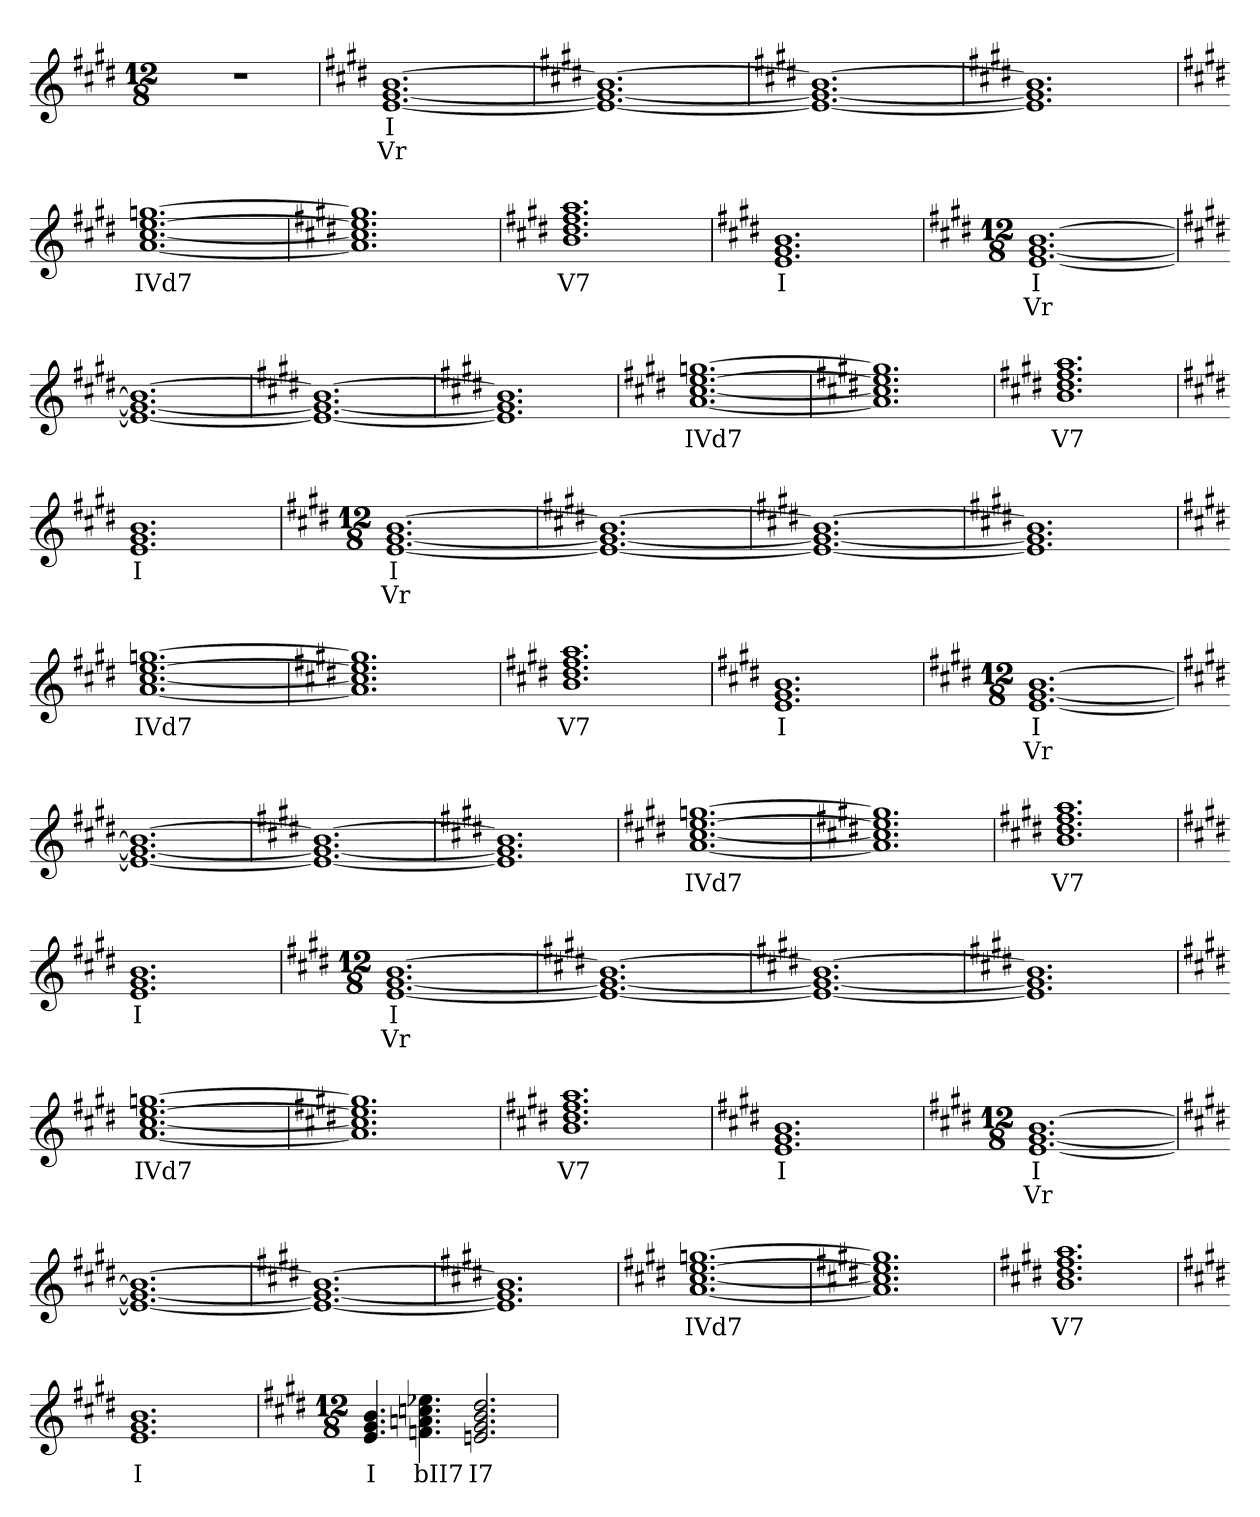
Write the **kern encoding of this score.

**kern	**text	**text
*part1	*part1	*part1
*staff1	*staff1	*staff1
*k[f#c#g#d#]	*	*
*E:	*	*
*M12/8	*	*
=	=	=
1.r	.	.
=	=	=
*k[f#c#g#d#]	*	*
*E:	*	*
[1.e [1.g# [1.b	I	Vr
=	=	=
*k[f#c#g#d#]	*	*
*E:	*	*
1.e_ 1.g#_ 1.b_	.	.
=	=	=
*k[f#c#g#d#]	*	*
*E:	*	*
1.e_ 1.g#_ 1.b_	.	.
=	=	=
*k[f#c#g#d#]	*	*
*E:	*	*
1.e] 1.g#] 1.b]	.	.
=	=	=
*k[f#c#g#d#]	*	*
*E:	*	*
[1.a [1.cc# [1.ee [1.ggn	IVd7	.
=	=	=
*k[f#c#g#d#]	*	*
*E:	*	*
1.a] 1.cc#] 1.ee] 1.ggn]	.	.
=	=	=
*k[f#c#g#d#]	*	*
*E:	*	*
1.b 1.dd# 1.ff# 1.aa	V7	.
=	=	=
*k[f#c#g#d#]	*	*
*E:	*	*
1.e 1.g# 1.b	I	.
=	=	=
*k[f#c#g#d#]	*	*
*E:	*	*
*M12/8	*	*
[1.e [1.g# [1.b	I	Vr
=	=	=
*k[f#c#g#d#]	*	*
*E:	*	*
1.e_ 1.g#_ 1.b_	.	.
=	=	=
*k[f#c#g#d#]	*	*
*E:	*	*
1.e_ 1.g#_ 1.b_	.	.
=	=	=
*k[f#c#g#d#]	*	*
*E:	*	*
1.e] 1.g#] 1.b]	.	.
=	=	=
*k[f#c#g#d#]	*	*
*E:	*	*
[1.a [1.cc# [1.ee [1.ggn	IVd7	.
=	=	=
*k[f#c#g#d#]	*	*
*E:	*	*
1.a] 1.cc#] 1.ee] 1.ggn]	.	.
=	=	=
*k[f#c#g#d#]	*	*
*E:	*	*
1.b 1.dd# 1.ff# 1.aa	V7	.
=	=	=
*k[f#c#g#d#]	*	*
*E:	*	*
1.e 1.g# 1.b	I	.
=	=	=
*k[f#c#g#d#]	*	*
*E:	*	*
*M12/8	*	*
[1.e [1.g# [1.b	I	Vr
=	=	=
*k[f#c#g#d#]	*	*
*E:	*	*
1.e_ 1.g#_ 1.b_	.	.
=	=	=
*k[f#c#g#d#]	*	*
*E:	*	*
1.e_ 1.g#_ 1.b_	.	.
=	=	=
*k[f#c#g#d#]	*	*
*E:	*	*
1.e] 1.g#] 1.b]	.	.
=	=	=
*k[f#c#g#d#]	*	*
*E:	*	*
[1.a [1.cc# [1.ee [1.ggn	IVd7	.
=	=	=
*k[f#c#g#d#]	*	*
*E:	*	*
1.a] 1.cc#] 1.ee] 1.ggn]	.	.
=	=	=
*k[f#c#g#d#]	*	*
*E:	*	*
1.b 1.dd# 1.ff# 1.aa	V7	.
=	=	=
*k[f#c#g#d#]	*	*
*E:	*	*
1.e 1.g# 1.b	I	.
=	=	=
*k[f#c#g#d#]	*	*
*E:	*	*
*M12/8	*	*
[1.e [1.g# [1.b	I	Vr
=	=	=
*k[f#c#g#d#]	*	*
*E:	*	*
1.e_ 1.g#_ 1.b_	.	.
=	=	=
*k[f#c#g#d#]	*	*
*E:	*	*
1.e_ 1.g#_ 1.b_	.	.
=	=	=
*k[f#c#g#d#]	*	*
*E:	*	*
1.e] 1.g#] 1.b]	.	.
=	=	=
*k[f#c#g#d#]	*	*
*E:	*	*
[1.a [1.cc# [1.ee [1.ggn	IVd7	.
=	=	=
*k[f#c#g#d#]	*	*
*E:	*	*
1.a] 1.cc#] 1.ee] 1.ggn]	.	.
=	=	=
*k[f#c#g#d#]	*	*
*E:	*	*
1.b 1.dd# 1.ff# 1.aa	V7	.
=	=	=
*k[f#c#g#d#]	*	*
*E:	*	*
1.e 1.g# 1.b	I	.
=	=	=
*k[f#c#g#d#]	*	*
*E:	*	*
*M12/8	*	*
[1.e [1.g# [1.b	I	Vr
=	=	=
*k[f#c#g#d#]	*	*
*E:	*	*
1.e_ 1.g#_ 1.b_	.	.
=	=	=
*k[f#c#g#d#]	*	*
*E:	*	*
1.e_ 1.g#_ 1.b_	.	.
=	=	=
*k[f#c#g#d#]	*	*
*E:	*	*
1.e] 1.g#] 1.b]	.	.
=	=	=
*k[f#c#g#d#]	*	*
*E:	*	*
[1.a [1.cc# [1.ee [1.ggn	IVd7	.
=	=	=
*k[f#c#g#d#]	*	*
*E:	*	*
1.a] 1.cc#] 1.ee] 1.ggn]	.	.
=	=	=
*k[f#c#g#d#]	*	*
*E:	*	*
1.b 1.dd# 1.ff# 1.aa	V7	.
=	=	=
*k[f#c#g#d#]	*	*
*E:	*	*
1.e 1.g# 1.b	I	.
=	=	=
*k[f#c#g#d#]	*	*
*E:	*	*
*M12/8	*	*
[1.e [1.g# [1.b	I	Vr
=	=	=
*k[f#c#g#d#]	*	*
*E:	*	*
1.e_ 1.g#_ 1.b_	.	.
=	=	=
*k[f#c#g#d#]	*	*
*E:	*	*
1.e_ 1.g#_ 1.b_	.	.
=	=	=
*k[f#c#g#d#]	*	*
*E:	*	*
1.e] 1.g#] 1.b]	.	.
=	=	=
*k[f#c#g#d#]	*	*
*E:	*	*
[1.a [1.cc# [1.ee [1.ggn	IVd7	.
=	=	=
*k[f#c#g#d#]	*	*
*E:	*	*
1.a] 1.cc#] 1.ee] 1.ggn]	.	.
=	=	=
*k[f#c#g#d#]	*	*
*E:	*	*
1.b 1.dd# 1.ff# 1.aa	V7	.
=	=	=
*k[f#c#g#d#]	*	*
*E:	*	*
1.e 1.g# 1.b	I	.
=	=	=
*k[f#c#g#d#]	*	*
*E:	*	*
*M12/8	*	*
4.e 4.g# 4.b	I	.
4.fn 4.an 4.ccn 4.ee-X	bII7	.
2.en 2.g# 2.b 2.dd#	I7	.
=	=	=
*-	*-	*-
